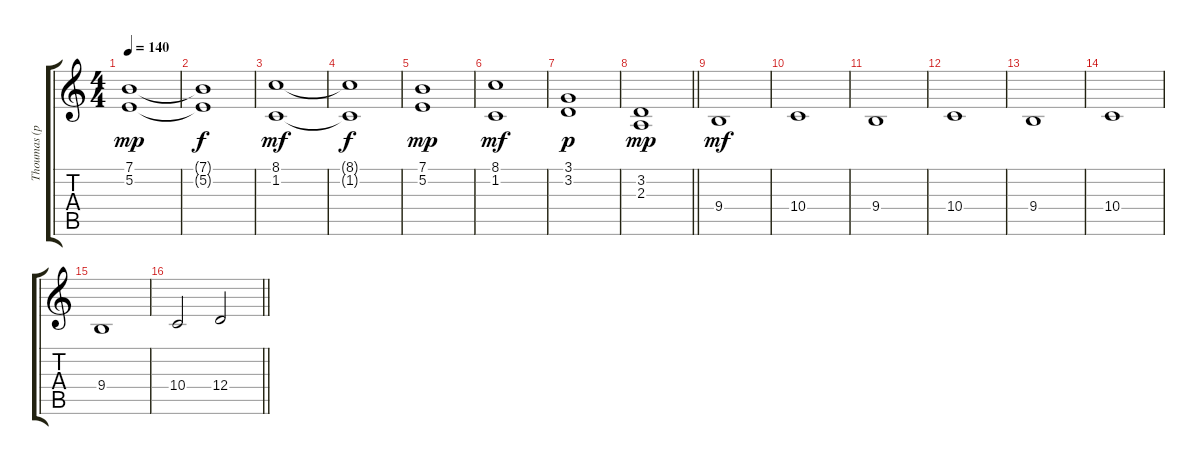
\track ("Thoumas (pads)" "Thoumas (p") {instrument pad4choir}
\staff {score tabs}
\tuning (E4 B3 G3 D3 A2 E2) {hide}
\ts (4 4)
\tempo 140
\clef g2
\ks aminor
(7.1 5.2).1{dy mp} |
(7.1{t} 5.2{t}).1{dy f} |
(8.1 1.2).1{dy mf} |
(8.1{t} 1.2{t}).1{dy f} |
(7.1 5.2).1{dy mp} |
(8.1 1.2).1{dy mf} |
(3.1 3.2).1{dy p} |
\barLineRight lightlight
(3.2 2.3).1{dy mp} |
\ks c
9.4.1{dy mf} |
10.4.1 |
9.4.1 |
10.4.1 |
9.4.1 |
10.4.1 |
9.4.1 |
\barLineRight lightlight
10.4.2 12.4.2
